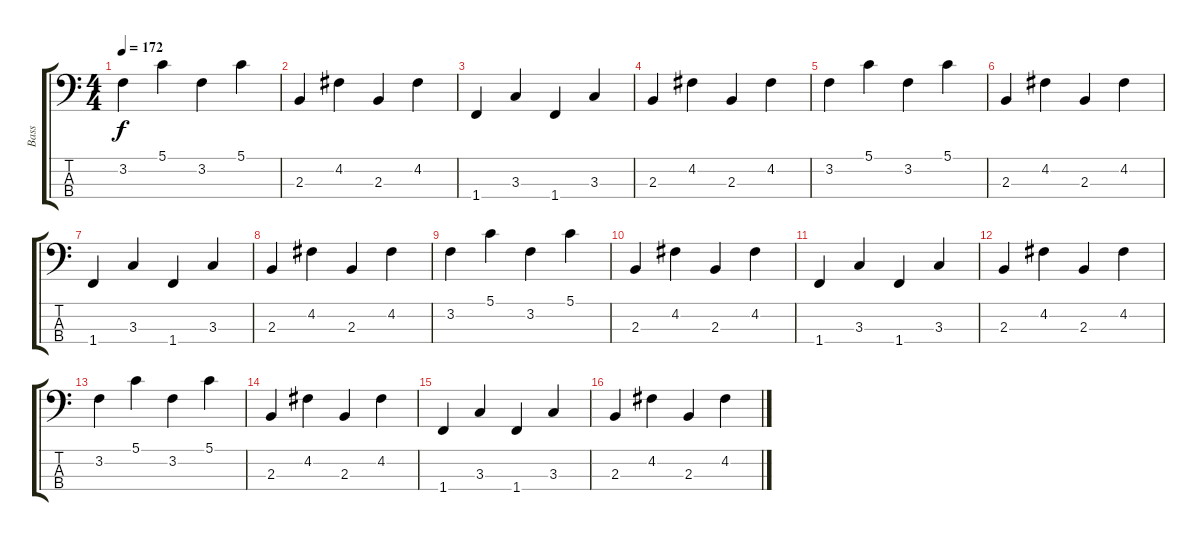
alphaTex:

\track ("Bass" "Bass") {instrument electricbassfinger}
\staff {score tabs}
\tuning (G2 D2 A1 E1) {hide}
\ts (4 4)
\tempo 172
\clef f4
\ks c
3.2.4{dy f} 5.1.4 3.2.4 5.1.4 |
\section ("" "")
2.3.4 4.2.4 2.3.4 4.2.4 |
1.4.4 3.3.4 1.4.4 3.3.4 |
2.3.4 4.2.4 2.3.4 4.2.4 |
3.2.4 5.1.4 3.2.4 5.1.4 |
2.3.4 4.2.4 2.3.4 4.2.4 |
1.4.4 3.3.4 1.4.4 3.3.4 |
2.3.4 4.2.4 2.3.4 4.2.4 |
3.2.4 5.1.4 3.2.4 5.1.4 |
2.3.4 4.2.4 2.3.4 4.2.4 |
1.4.4 3.3.4 1.4.4 3.3.4 |
2.3.4 4.2.4 2.3.4 4.2.4 |
3.2.4 5.1.4 3.2.4 5.1.4 |
\section ("" "")
2.3.4 4.2.4 2.3.4 4.2.4 |
1.4.4 3.3.4 1.4.4 3.3.4 |
2.3.4 4.2.4 2.3.4 4.2.4
